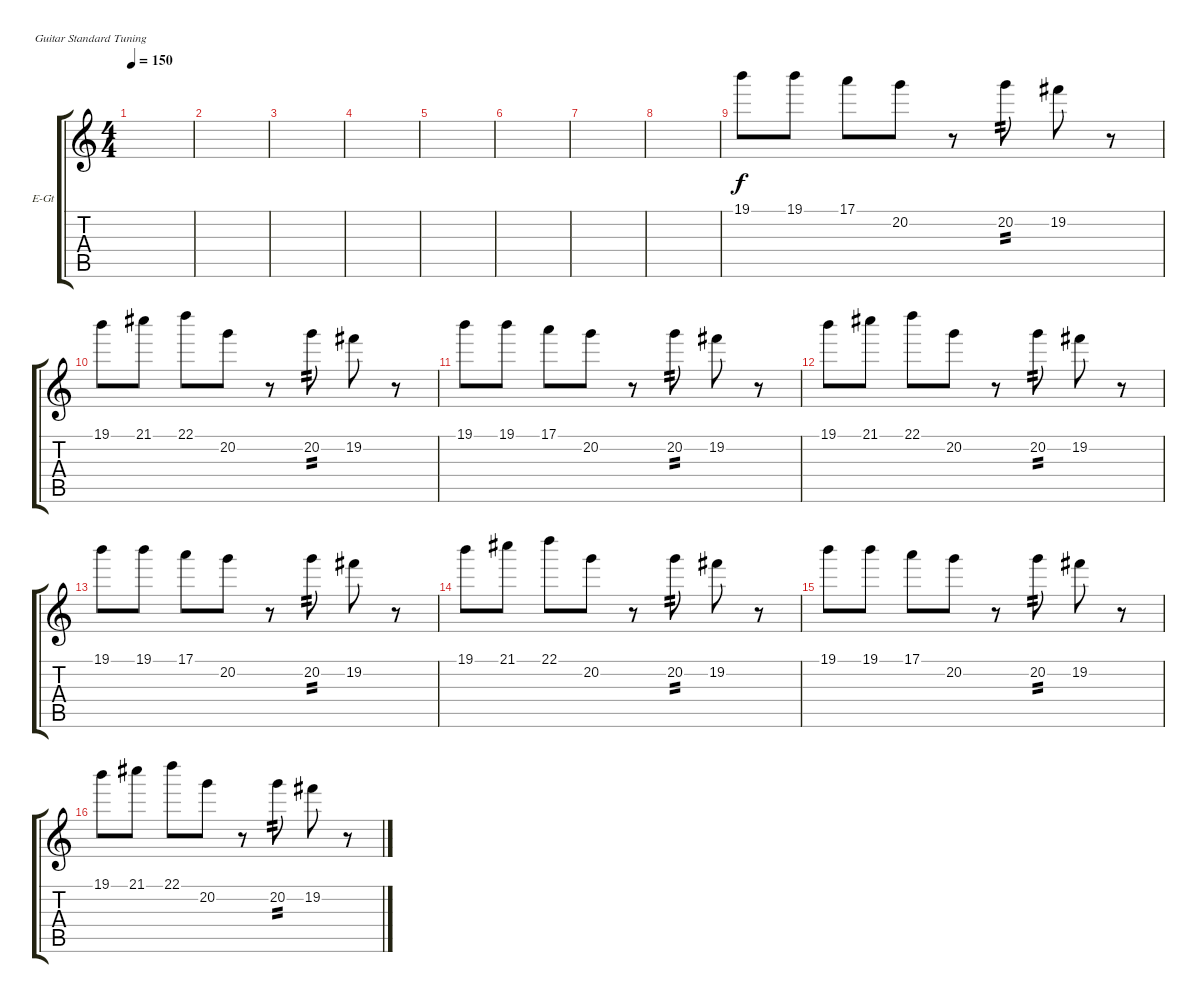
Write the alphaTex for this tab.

\defaultSystemsLayout 4
\bracketExtendMode groupsimilarinstruments
\firstSystemTrackNameOrientation horizontal
\otherSystemsTrackNameOrientation horizontal
\track ("Electric Guitar" "E-Gt") {instrument distortionguitar}
\staff {score tabs}
\tuning (E4 B3 G3 D3 A2 E2)
\ts (4 4)
\tempo 150
\clef g2
\scale
0.333333
\ks c
|
\scale
0.333333 |
\scale
0.333333 |
\scale
0.333333 |
\scale
0.333333 |
\scale
0.333333 |
\scale
0.333333 |
\scale
0.333333 |
\scale
0.333333 19.1.8 19.1.8 17.1.8 20.2.8 r.8 20.2.8{tp 2} 19.2.8 r.8 |
\scale
0.333333 19.1.8 21.1.8 22.1.8 20.2.8 r.8 20.2.8{tp 2} 19.2.8 r.8 |
\scale
0.333333 19.1.8 19.1.8 17.1.8 20.2.8 r.8 20.2.8{tp 2} 19.2.8 r.8 |
\scale
0.333333 19.1.8 21.1.8 22.1.8 20.2.8 r.8 20.2.8{tp 2} 19.2.8 r.8 |
\scale
0.333333 19.1.8 19.1.8 17.1.8 20.2.8 r.8 20.2.8{tp 2} 19.2.8 r.8 |
\scale
0.333333 19.1.8 21.1.8 22.1.8 20.2.8 r.8 20.2.8{tp 2} 19.2.8 r.8 |
\scale
0.333333 19.1.8 19.1.8 17.1.8 20.2.8 r.8 20.2.8{tp 2} 19.2.8 r.8 |
\scale
0.333333 19.1.8 21.1.8 22.1.8 20.2.8 r.8 20.2.8{tp 2} 19.2.8 r.8
